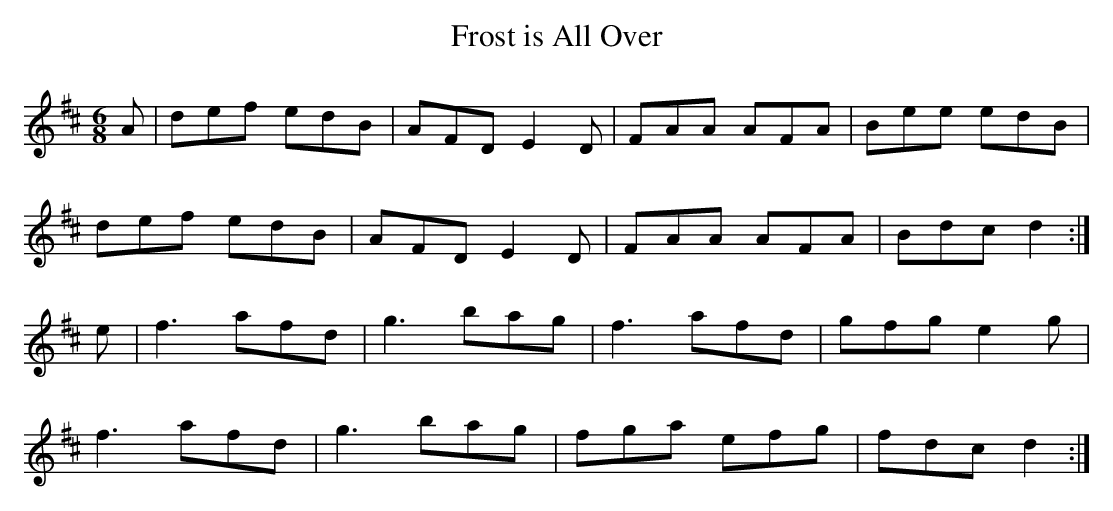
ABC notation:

X:1
T:Frost is All Over
M:6/8
L:1/8
K:D Major
A|def edB|AFD E2D|FAA AFA|Bee edB|!
def edB|AFD E2D|FAA AFA|Bdc d2:|!
e|f3 afd|g3 bag|f3 afd|gfg e2g|!
f3 afd|g3 bag|fga efg|fdc d2:|!
